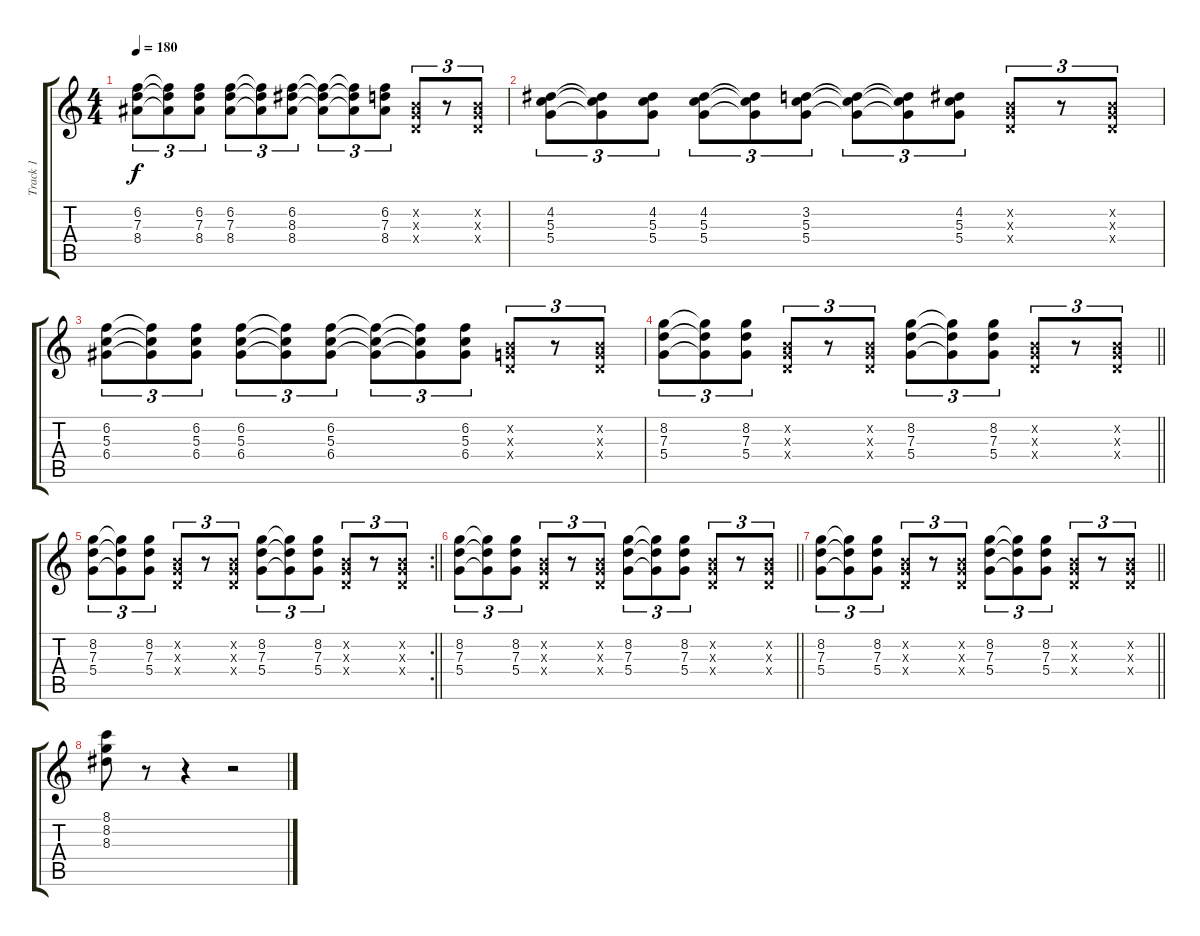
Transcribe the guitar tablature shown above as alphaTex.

\track ("Track 1" "Track 1") {instrument acousticguitarsteel}
\staff {score tabs}
\tuning (E4 B3 G3 D3 A2 E2) {hide}
\ts (4 4)
\tempo 180
\clef g2
\ks c
(6.2 7.3 8.4).8{tu (3 2) dy f} (6.2{t} 7.3{t} 8.4{t}).8{tu (3 2)} (6.2 7.3 8.4).8{tu (3 2)} (6.2 7.3 8.4).8{tu (3 2)} (6.2{t} 7.3{t} 8.4{t}).8{tu (3 2)} (6.2 8.3 8.4).8{tu (3 2)} (6.2{t} 8.3{t} 8.4{t}).8{tu (3 2)} (6.2{t} 8.3{t} 8.4{t}).8{tu (3 2)} (6.2 7.3 8.4).8{tu (3 2)} (0.2{x} 0.3{x} 0.4{x}).8{tu (3 2)} r.8{tu (3 2)} (0.2{x} 0.3{x} 0.4{x}).8{tu (3 2)} |
(4.2 5.3 5.4).8{tu (3 2)} (4.2{t} 5.3{t} 5.4{t}).8{tu (3 2)} (4.2 5.3 5.4).8{tu (3 2)} (4.2 5.3 5.4).8{tu (3 2)} (4.2{t} 5.3{t} 5.4{t}).8{tu (3 2)} (3.2 5.3 5.4).8{tu (3 2)} (3.2{t} 5.3{t} 5.4{t}).8{tu (3 2)} (3.2{t} 5.3{t} 5.4{t}).8{tu (3 2)} (4.2 5.3 5.4).8{tu (3 2)} (0.2{x} 0.3{x} 0.4{x}).8{tu (3 2)} r.8{tu (3 2)} (0.2{x} 0.3{x} 0.4{x}).8{tu (3 2)} |
(6.2 5.3 6.4).8{tu (3 2)} (6.2{t} 5.3{t} 6.4{t}).8{tu (3 2)} (6.2 5.3 6.4).8{tu (3 2)} (6.2 5.3 6.4).8{tu (3 2)} (6.2{t} 5.3{t} 6.4{t}).8{tu (3 2)} (6.2 5.3 6.4).8{tu (3 2)} (6.2{t} 5.3{t} 6.4{t}).8{tu (3 2)} (6.2{t} 5.3{t} 6.4{t}).8{tu (3 2)} (6.2 5.3 6.4).8{tu (3 2)} (0.2{x} 0.3{x} 0.4{x}).8{tu (3 2)} r.8{tu (3 2)} (0.2{x} 0.3{x} 0.4{x}).8{tu (3 2)} |
\barLineRight lightlight
(8.2 7.3 5.4).8{tu (3 2)} (8.2{t} 7.3{t} 5.4{t}).8{tu (3 2)} (8.2 7.3 5.4).8{tu (3 2)} (0.2{x} 0.3{x} 0.4{x}).8{tu (3 2)} r.8{tu (3 2)} (0.2{x} 0.3{x} 0.4{x}).8{tu (3 2)} (8.2 7.3 5.4).8{tu (3 2)} (8.2{t} 7.3{t} 5.4{t}).8{tu (3 2)} (8.2 7.3 5.4).8{tu (3 2)} (0.2{x} 0.3{x} 0.4{x}).8{tu (3 2)} r.8{tu (3 2)} (0.2{x} 0.3{x} 0.4{x}).8{tu (3 2)} |
\rc 2
\barLineRight lightlight
(8.2 7.3 5.4).8{tu (3 2)} (8.2{t} 7.3{t} 5.4{t}).8{tu (3 2)} (8.2 7.3 5.4).8{tu (3 2)} (0.2{x} 0.3{x} 0.4{x}).8{tu (3 2)} r.8{tu (3 2)} (0.2{x} 0.3{x} 0.4{x}).8{tu (3 2)} (8.2 7.3 5.4).8{tu (3 2)} (8.2{t} 7.3{t} 5.4{t}).8{tu (3 2)} (8.2 7.3 5.4).8{tu (3 2)} (0.2{x} 0.3{x} 0.4{x}).8{tu (3 2)} r.8{tu (3 2)} (0.2{x} 0.3{x} 0.4{x}).8{tu (3 2)} |
\barLineRight lightlight
(8.2 7.3 5.4).8{tu (3 2)} (8.2{t} 7.3{t} 5.4{t}).8{tu (3 2)} (8.2 7.3 5.4).8{tu (3 2)} (0.2{x} 0.3{x} 0.4{x}).8{tu (3 2)} r.8{tu (3 2)} (0.2{x} 0.3{x} 0.4{x}).8{tu (3 2)} (8.2 7.3 5.4).8{tu (3 2)} (8.2{t} 7.3{t} 5.4{t}).8{tu (3 2)} (8.2 7.3 5.4).8{tu (3 2)} (0.2{x} 0.3{x} 0.4{x}).8{tu (3 2)} r.8{tu (3 2)} (0.2{x} 0.3{x} 0.4{x}).8{tu (3 2)} |
\barLineRight lightlight
(8.2 7.3 5.4).8{tu (3 2)} (8.2{t} 7.3{t} 5.4{t}).8{tu (3 2)} (8.2 7.3 5.4).8{tu (3 2)} (0.2{x} 0.3{x} 0.4{x}).8{tu (3 2)} r.8{tu (3 2)} (0.2{x} 0.3{x} 0.4{x}).8{tu (3 2)} (8.2 7.3 5.4).8{tu (3 2)} (8.2{t} 7.3{t} 5.4{t}).8{tu (3 2)} (8.2 7.3 5.4).8{tu (3 2)} (0.2{x} 0.3{x} 0.4{x}).8{tu (3 2)} r.8{tu (3 2)} (0.2{x} 0.3{x} 0.4{x}).8{tu (3 2)} |
(8.1 8.2 8.3).8 r.8 r.4 r.2
